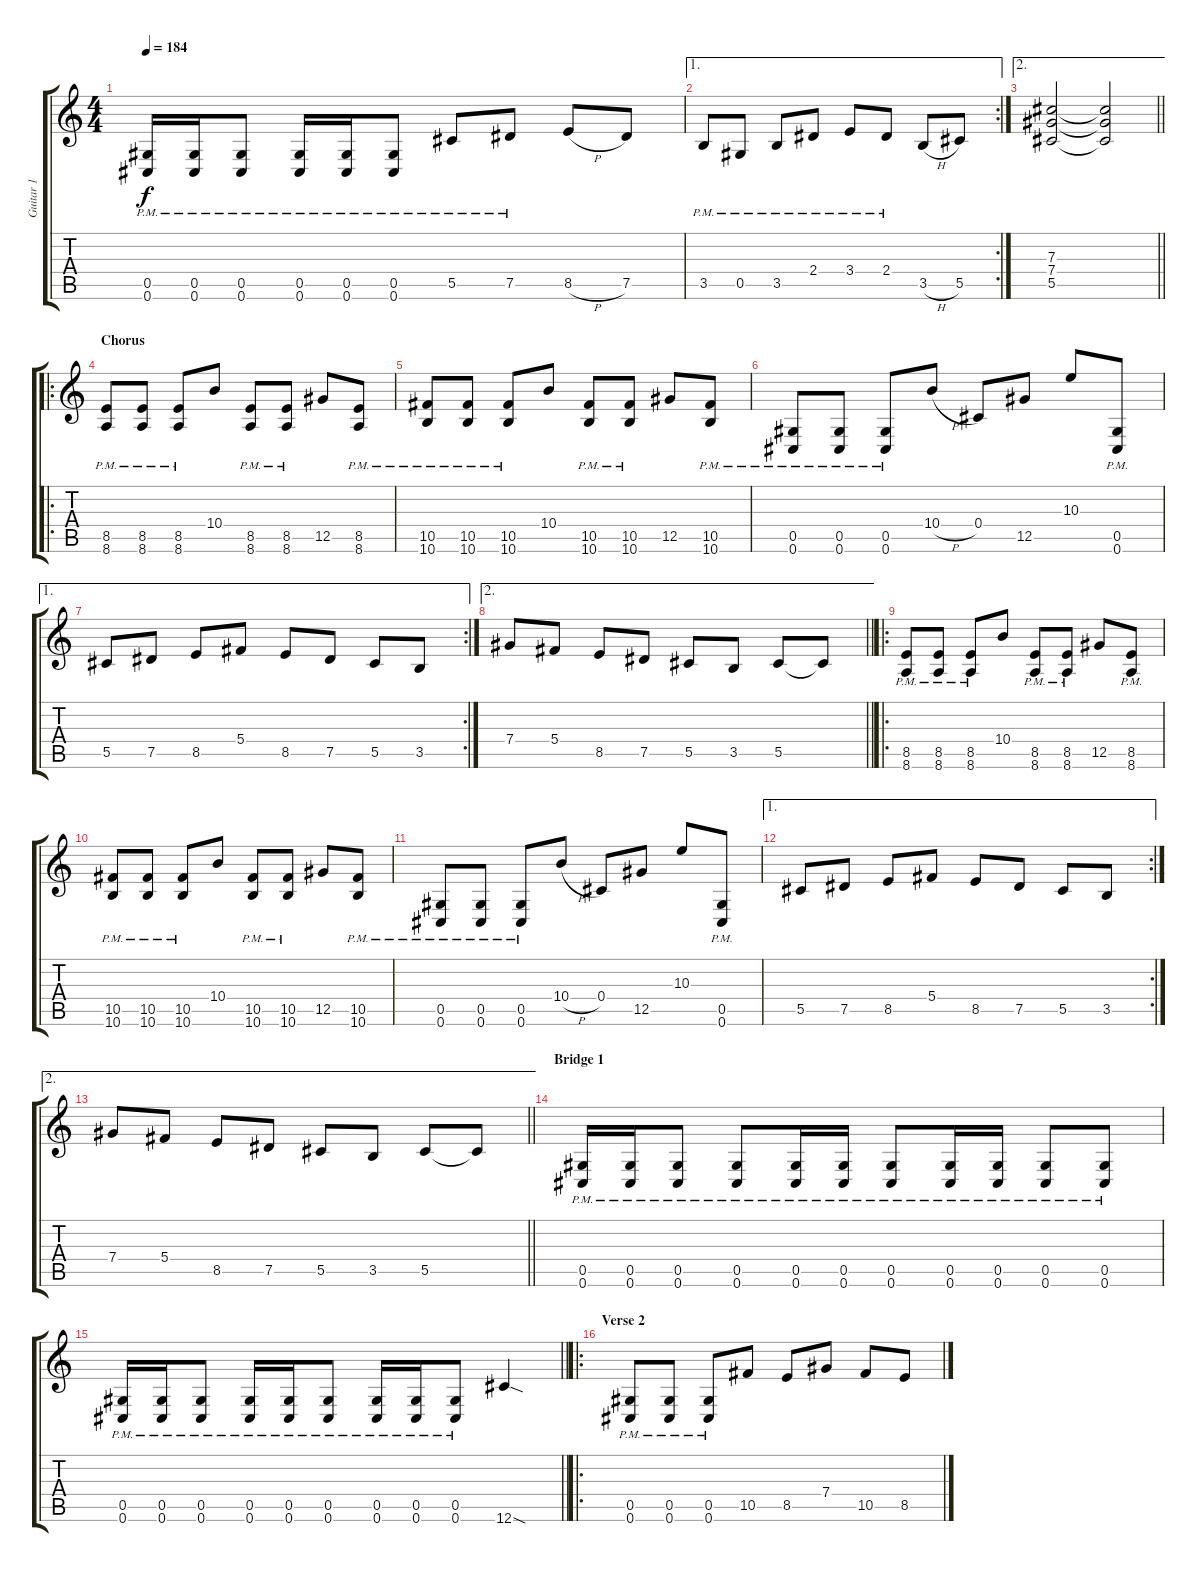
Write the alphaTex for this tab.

\track ("Guitar 1" "Guitar 1") {instrument distortionguitar}
\staff {score tabs}
\tuning (Eb4 Bb3 Gb3 Db3 Ab2 Db2) {hide}
\ts (4 4)
\tempo 184
\clef g2
\ks c
(0.5{pm} 0.6{pm}).16{dy f} (0.5{pm} 0.6{pm}).16 (0.5{pm} 0.6{pm}).8 (0.5{pm} 0.6{pm}).16 (0.5{pm} 0.6{pm}).16 (0.5{pm} 0.6{pm}).8 5.5{pm}.8 7.5{pm}.8 8.5{h}.8 7.5.8 |
\ae 1
\rc 2
3.5{pm}.8 0.5{pm}.8 3.5{pm}.8 2.4{pm}.8 3.4{pm}.8 2.4{pm}.8 3.5{h}.8 5.5.8 |
\ae 2
\barLineRight lightlight
(7.3 7.4 5.5).2 (7.3{t} 7.4{t} 5.5{t}).2 |
\ro
\section ("" "Chorus")
(8.5{pm} 8.6{pm}).8 (8.5{pm} 8.6{pm}).8 (8.5{pm} 8.6{pm}).8 10.4.8 (8.5{pm} 8.6{pm}).8 (8.5{pm} 8.6{pm}).8 12.5.8 (8.5{pm} 8.6{pm}).8 |
(10.5{pm} 10.6{pm}).8 (10.5{pm} 10.6{pm}).8 (10.5{pm} 10.6{pm}).8 10.4.8 (10.5{pm} 10.6{pm}).8 (10.5{pm} 10.6{pm}).8 12.5.8 (10.5{pm} 10.6{pm}).8 |
(0.5{pm} 0.6{pm}).8 (0.5{pm} 0.6{pm}).8 (0.5{pm} 0.6{pm}).8 10.4{h}.8 0.4.8 12.5.8 10.3.8 (0.5{pm} 0.6{pm}).8 |
\ae 1
\rc 2
5.5.8 7.5.8 8.5.8 5.4.8 8.5.8 7.5.8 5.5.8 3.5.8 |
\ae 2
\barLineRight lightlight
7.4.8 5.4.8 8.5.8 7.5.8 5.5.8 3.5.8 5.5.8 5.5{t}.8 |
\ro
(8.5{pm} 8.6{pm}).8 (8.5{pm} 8.6{pm}).8 (8.5{pm} 8.6{pm}).8 10.4.8 (8.5{pm} 8.6{pm}).8 (8.5{pm} 8.6{pm}).8 12.5.8 (8.5{pm} 8.6{pm}).8 |
(10.5{pm} 10.6{pm}).8 (10.5{pm} 10.6{pm}).8 (10.5{pm} 10.6{pm}).8 10.4.8 (10.5{pm} 10.6{pm}).8 (10.5{pm} 10.6{pm}).8 12.5.8 (10.5{pm} 10.6{pm}).8 |
(0.5{pm} 0.6{pm}).8 (0.5{pm} 0.6{pm}).8 (0.5{pm} 0.6{pm}).8 10.4{h}.8 0.4.8 12.5.8 10.3.8 (0.5{pm} 0.6{pm}).8 |
\ae 1
\rc 2
5.5.8 7.5.8 8.5.8 5.4.8 8.5.8 7.5.8 5.5.8 3.5.8 |
\ae 2
\barLineRight lightlight
7.4.8 5.4.8 8.5.8 7.5.8 5.5.8 3.5.8 5.5.8 5.5{t}.8 |
\section ("" "Bridge 1")
(0.5{pm} 0.6{pm}).16 (0.5{pm} 0.6{pm}).16 (0.5{pm} 0.6{pm}).8 (0.5{pm} 0.6{pm}).8 (0.5{pm} 0.6{pm}).16 (0.5{pm} 0.6{pm}).16 (0.5{pm} 0.6{pm}).8 (0.5{pm} 0.6{pm}).16 (0.5{pm} 0.6{pm}).16 (0.5{pm} 0.6{pm}).8 (0.5{pm} 0.6{pm}).8 |
\barLineRight lightlight
(0.5{pm} 0.6{pm}).16 (0.5{pm} 0.6{pm}).16 (0.5{pm} 0.6{pm}).8 (0.5{pm} 0.6{pm}).16 (0.5{pm} 0.6{pm}).16 (0.5{pm} 0.6{pm}).8 (0.5{pm} 0.6{pm}).16 (0.5{pm} 0.6{pm}).16 (0.5{pm} 0.6{pm}).8 12.6{sod}.4 |
\ro
\section ("" "Verse 2")
(0.5{pm} 0.6{pm}).8 (0.5{pm} 0.6{pm}).8 (0.5{pm} 0.6{pm}).8 10.5.8 8.5.8 7.4.8 10.5.8 8.5.8
